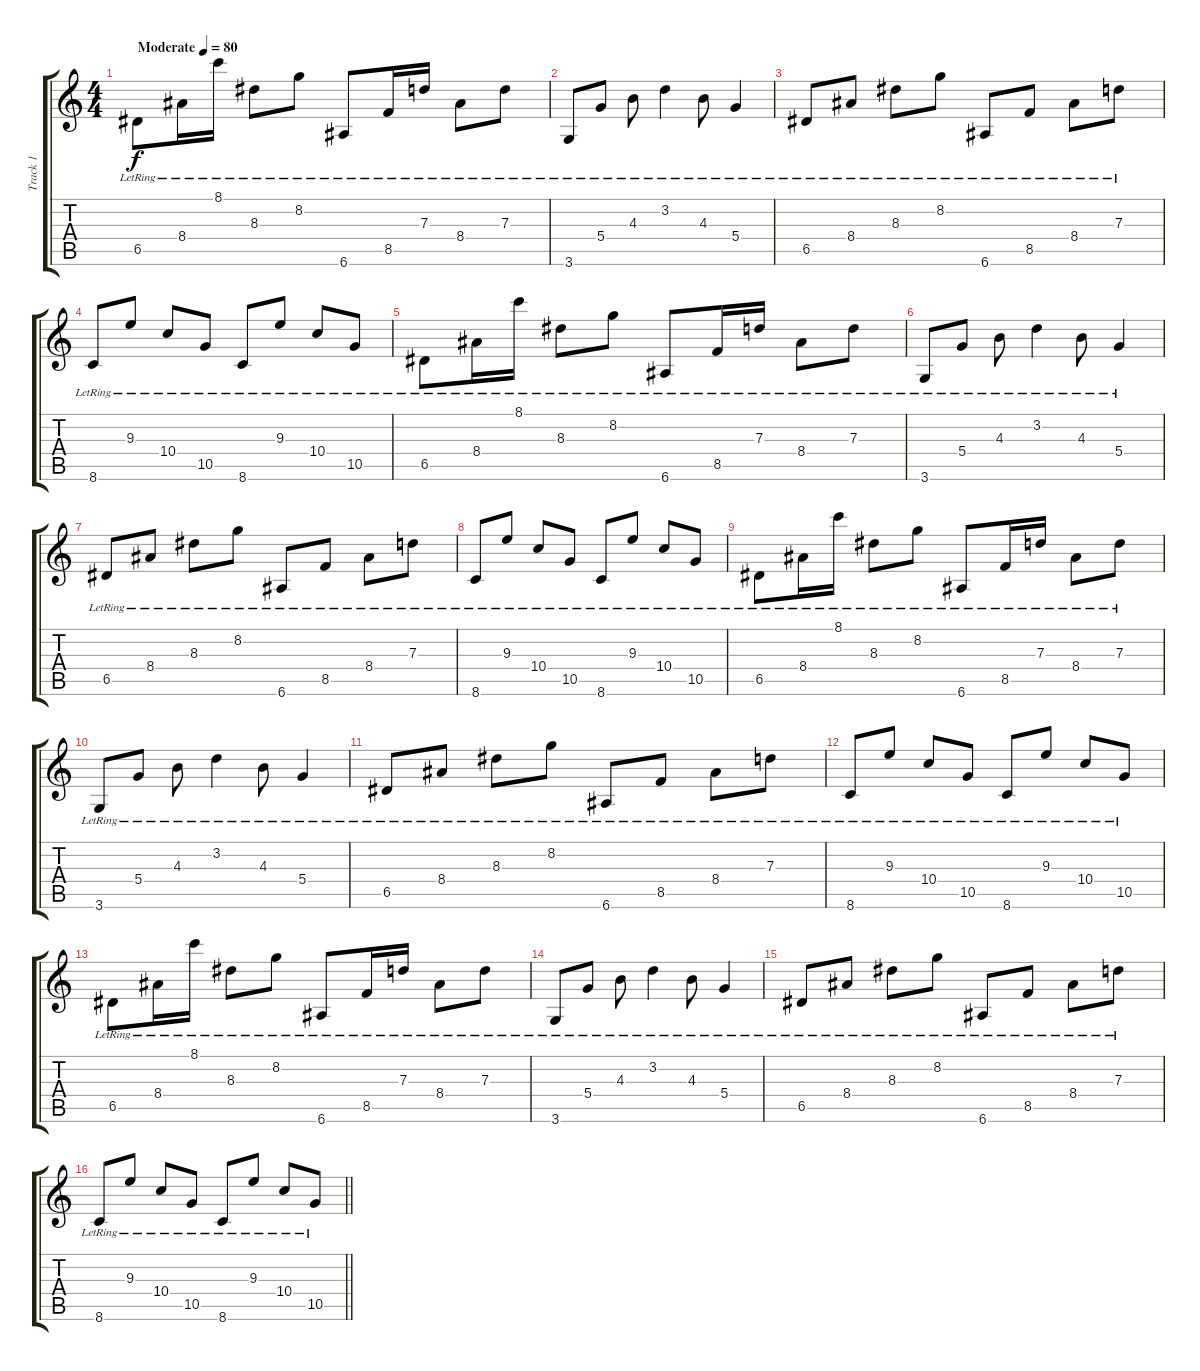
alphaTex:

\track ("Track 1" "Track 1") {instrument electricguitarjazz}
\staff {score tabs}
\tuning (E4 B3 G3 D3 A2 E2) {hide}
\ts (4 4)
\tempo (80 "Moderate")
\clef g2
\ks c
6.5{lr}.8{dy f instrument electricguitarjazz} 8.4{lr}.16 8.1{lr}.16 8.3{lr}.8 8.2{lr}.8 6.6{lr}.8 8.5{lr}.16 7.3{lr}.16 8.4{lr}.8 7.3{lr}.8 |
3.6{lr}.8 5.4{lr}.8 4.3{lr}.8 3.2{lr}.4 4.3{lr}.8 5.4{lr}.4 |
6.5{lr}.8 8.4{lr}.8 8.3{lr}.8 8.2{lr}.8 6.6{lr}.8 8.5{lr}.8 8.4{lr}.8 7.3{lr}.8 |
8.6{lr}.8 9.3{lr}.8 10.4{lr}.8 10.5{lr}.8 8.6{lr}.8 9.3{lr}.8 10.4{lr}.8 10.5{lr}.8 |
6.5{lr}.8 8.4{lr}.16 8.1{lr}.16 8.3{lr}.8 8.2{lr}.8 6.6{lr}.8 8.5{lr}.16 7.3{lr}.16 8.4{lr}.8 7.3{lr}.8 |
3.6{lr}.8 5.4{lr}.8 4.3{lr}.8 3.2{lr}.4 4.3{lr}.8 5.4{lr}.4 |
6.5{lr}.8 8.4{lr}.8 8.3{lr}.8 8.2{lr}.8 6.6{lr}.8 8.5{lr}.8 8.4{lr}.8 7.3{lr}.8 |
8.6{lr}.8 9.3{lr}.8 10.4{lr}.8 10.5{lr}.8 8.6{lr}.8 9.3{lr}.8 10.4{lr}.8 10.5{lr}.8 |
6.5{lr}.8 8.4{lr}.16 8.1{lr}.16 8.3{lr}.8 8.2{lr}.8 6.6{lr}.8 8.5{lr}.16 7.3{lr}.16 8.4{lr}.8 7.3{lr}.8 |
3.6{lr}.8 5.4{lr}.8 4.3{lr}.8 3.2{lr}.4 4.3{lr}.8 5.4{lr}.4 |
6.5{lr}.8 8.4{lr}.8 8.3{lr}.8 8.2{lr}.8 6.6{lr}.8 8.5{lr}.8 8.4{lr}.8 7.3{lr}.8 |
8.6{lr}.8 9.3{lr}.8 10.4{lr}.8 10.5{lr}.8 8.6{lr}.8 9.3{lr}.8 10.4{lr}.8 10.5{lr}.8 |
6.5{lr}.8 8.4{lr}.16 8.1{lr}.16 8.3{lr}.8 8.2{lr}.8 6.6{lr}.8 8.5{lr}.16 7.3{lr}.16 8.4{lr}.8 7.3{lr}.8 |
3.6{lr}.8 5.4{lr}.8 4.3{lr}.8 3.2{lr}.4 4.3{lr}.8 5.4{lr}.4 |
6.5{lr}.8 8.4{lr}.8 8.3{lr}.8 8.2{lr}.8 6.6{lr}.8 8.5{lr}.8 8.4{lr}.8 7.3{lr}.8 |
\barLineRight lightlight
8.6{lr}.8 9.3{lr}.8 10.4{lr}.8 10.5{lr}.8 8.6{lr}.8 9.3{lr}.8 10.4{lr}.8 10.5{lr}.8
